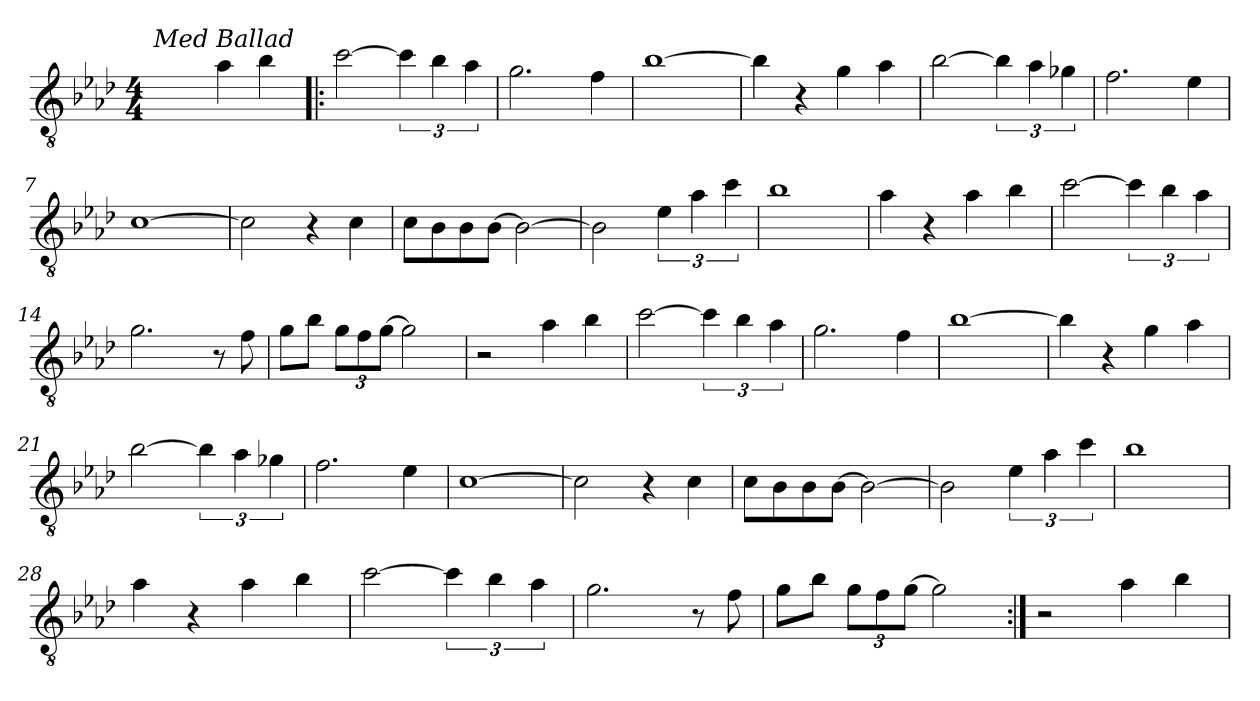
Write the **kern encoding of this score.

**kern
*part1
*staff1
*clefGv2
*k[b-e-a-d-]
*A-:
*M4/4
=
!LO:TX:a:i:t=Med Ballad
2ryy
4a-\
4b-\
=1!|:
[2cc\
6cc\]
6b-\
6a-\
=2
2.g\
4f\
=3
[1b-
=4
4b-\]
4r
4g\
4a-\
!!LO:LB:g=z
=5
[2b-\
6b-\]
6a-\
6g-X\
=6
2.f\
4e-\
=7
[1c
=7X71
2c\]
4r
4c\
!!LO:LB:g=z
=9
8c\L
8B-\
8B-\
[8B-\J
2B-\_
=10
2B-\]
6e-\
6a-\
6cc\
=11
1b-
=12
4a-\
4r
4a-\
4b-\
!!LO:LB:g=z
=13
[2cc\
6cc\]
6b-\
6a-\
=14
2.g\
8r
8f\
=15
8g\L
8b-\J
12g\L
12f\
[12g\J
2g\]
=16
2r
4a-\
4b-\
!!LO:LB:g=z
=17
[2cc\
6cc\]
6b-\
6a-\
=18
2.g\
4f\
=19
[1b-
=20
4b-\]
4r
4g\
4a-\
!!LO:LB:g=z
=21
[2b-\
6b-\]
6a-\
6g-X\
=22
2.f\
4e-\
=23
[1c
=24
2c\]
4r
4c\
!!LO:LB:g=z
=25
8c\L
8B-\
8B-\
[8B-\J
2B-\_
=26
2B-\]
6e-\
6a-\
6cc\
=27
1b-
=28
4a-\
4r
4a-\
4b-\
!!LO:LB:g=z
=29
[2cc\
6cc\]
6b-\
6a-\
=30
2.g\
8r
8f\
=31
8g\L
8b-\J
12g\L
12f\
[12g\J
2g\]
=32:|!
2r
4a-\
4b-\
=
*-
